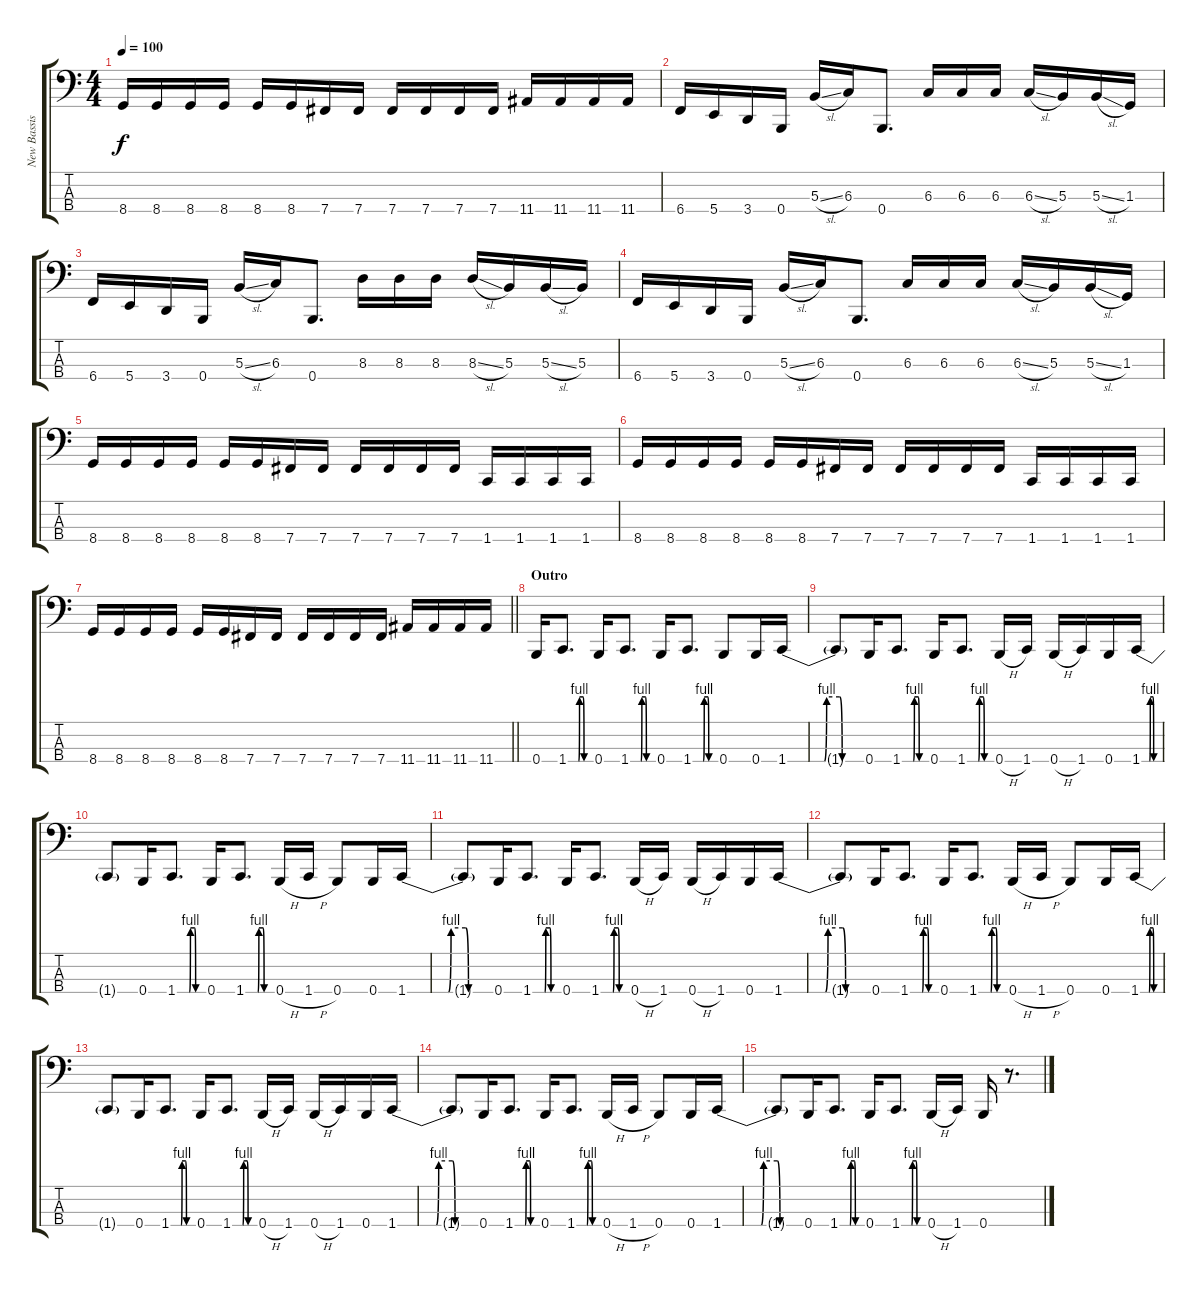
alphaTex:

\track ("New Bassist" "New Bassis") {instrument electricbasspick}
\staff {score tabs}
\tuning (E2 B1 Gb1 B0) {hide}
\ts (4 4)
\tempo 100
\clef f4
\ks c
8.4.16{dy f} 8.4.16 8.4.16 8.4.16 8.4.16 8.4.16 7.4.16 7.4.16 7.4.16 7.4.16 7.4.16 7.4.16 11.4.16 11.4.16 11.4.16 11.4.16 |
6.4.16 5.4.16 3.4.16 0.4.16 5.3{sl}.16 6.3.16 0.4.8{d} 6.3.16 6.3.16 6.3.16 6.3{sl}.16 5.3.16 5.3{sl}.16 1.3.16 |
6.4.16 5.4.16 3.4.16 0.4.16 5.3{sl}.16 6.3.16 0.4.8{d} 8.3.16 8.3.16 8.3.16 8.3{sl}.16 5.3.16 5.3{sl}.16 5.3.16 |
6.4.16 5.4.16 3.4.16 0.4.16 5.3{sl}.16 6.3.16 0.4.8{d} 6.3.16 6.3.16 6.3.16 6.3{sl}.16 5.3.16 5.3{sl}.16 1.3.16 |
8.4.16 8.4.16 8.4.16 8.4.16 8.4.16 8.4.16 7.4.16 7.4.16 7.4.16 7.4.16 7.4.16 7.4.16 1.4.16 1.4.16 1.4.16 1.4.16 |
8.4.16 8.4.16 8.4.16 8.4.16 8.4.16 8.4.16 7.4.16 7.4.16 7.4.16 7.4.16 7.4.16 7.4.16 1.4.16 1.4.16 1.4.16 1.4.16 |
\barLineRight lightlight
8.4.16 8.4.16 8.4.16 8.4.16 8.4.16 8.4.16 7.4.16 7.4.16 7.4.16 7.4.16 7.4.16 7.4.16 11.4.16 11.4.16 11.4.16 11.4.16 |
\section ("" "Outro")
0.4.16 1.4{be (custom 0 0 28 0 30 4 40 4 42 0 60 0)}.8{d} 0.4.16 1.4{be (custom 0 0 28 0 30 4 40 4 42 0 60 0)}.8{d} 0.4.16 1.4{be (custom 0 0 28 0 30 4 40 4 42 0 60 0)}.8{d} 0.4.8 0.4.16 1.4{be (custom 0 0 28 0 30 4 40 4 42 0 60 0)}.16 |
1.4{t}.8 0.4.16 1.4{be (custom 0 0 28 0 30 4 40 4 42 0 60 0)}.8{d} 0.4.16 1.4{be (custom 0 0 28 0 30 4 40 4 42 0 60 0)}.8{d} 0.4{h}.16 1.4.16 0.4{h}.16 1.4.16 0.4.16 1.4{be (custom 0 0 28 0 30 4 40 4 42 0 60 0)}.16 |
1.4{t}.8 0.4.16 1.4{be (custom 0 0 28 0 30 4 40 4 42 0 60 0)}.8{d} 0.4.16 1.4{be (custom 0 0 28 0 30 4 40 4 42 0 60 0)}.8{d} 0.4{h}.16 1.4{h}.16 0.4.8 0.4.16 1.4{be (custom 0 0 28 0 30 4 40 4 42 0 60 0)}.16 |
1.4{t}.8 0.4.16 1.4{be (custom 0 0 28 0 30 4 40 4 42 0 60 0)}.8{d} 0.4.16 1.4{be (custom 0 0 28 0 30 4 40 4 42 0 60 0)}.8{d} 0.4{h}.16 1.4.16 0.4{h}.16 1.4.16 0.4.16 1.4{be (custom 0 0 28 0 30 4 40 4 42 0 60 0)}.16 |
1.4{t}.8 0.4.16 1.4{be (custom 0 0 28 0 30 4 40 4 42 0 60 0)}.8{d} 0.4.16 1.4{be (custom 0 0 28 0 30 4 40 4 42 0 60 0)}.8{d} 0.4{h}.16 1.4{h}.16 0.4.8 0.4.16 1.4{be (custom 0 0 28 0 30 4 40 4 42 0 60 0)}.16 |
1.4{t}.8 0.4.16 1.4{be (custom 0 0 28 0 30 4 40 4 42 0 60 0)}.8{d} 0.4.16 1.4{be (custom 0 0 28 0 30 4 40 4 42 0 60 0)}.8{d} 0.4{h}.16 1.4.16 0.4{h}.16 1.4.16 0.4.16 1.4{be (custom 0 0 28 0 30 4 40 4 42 0 60 0)}.16 |
1.4{t}.8 0.4.16 1.4{be (custom 0 0 28 0 30 4 40 4 42 0 60 0)}.8{d} 0.4.16 1.4{be (custom 0 0 28 0 30 4 40 4 42 0 60 0)}.8{d} 0.4{h}.16 1.4{h}.16 0.4.8 0.4.16 1.4{be (custom 0 0 28 0 30 4 40 4 42 0 60 0)}.16 |
1.4{t}.8 0.4.16 1.4{be (custom 0 0 28 0 30 4 40 4 42 0 60 0)}.8{d} 0.4.16 1.4{be (custom 0 0 28 0 30 4 40 4 42 0 60 0)}.8{d} 0.4{h}.16 1.4.16 0.4.16 r.8{d}
